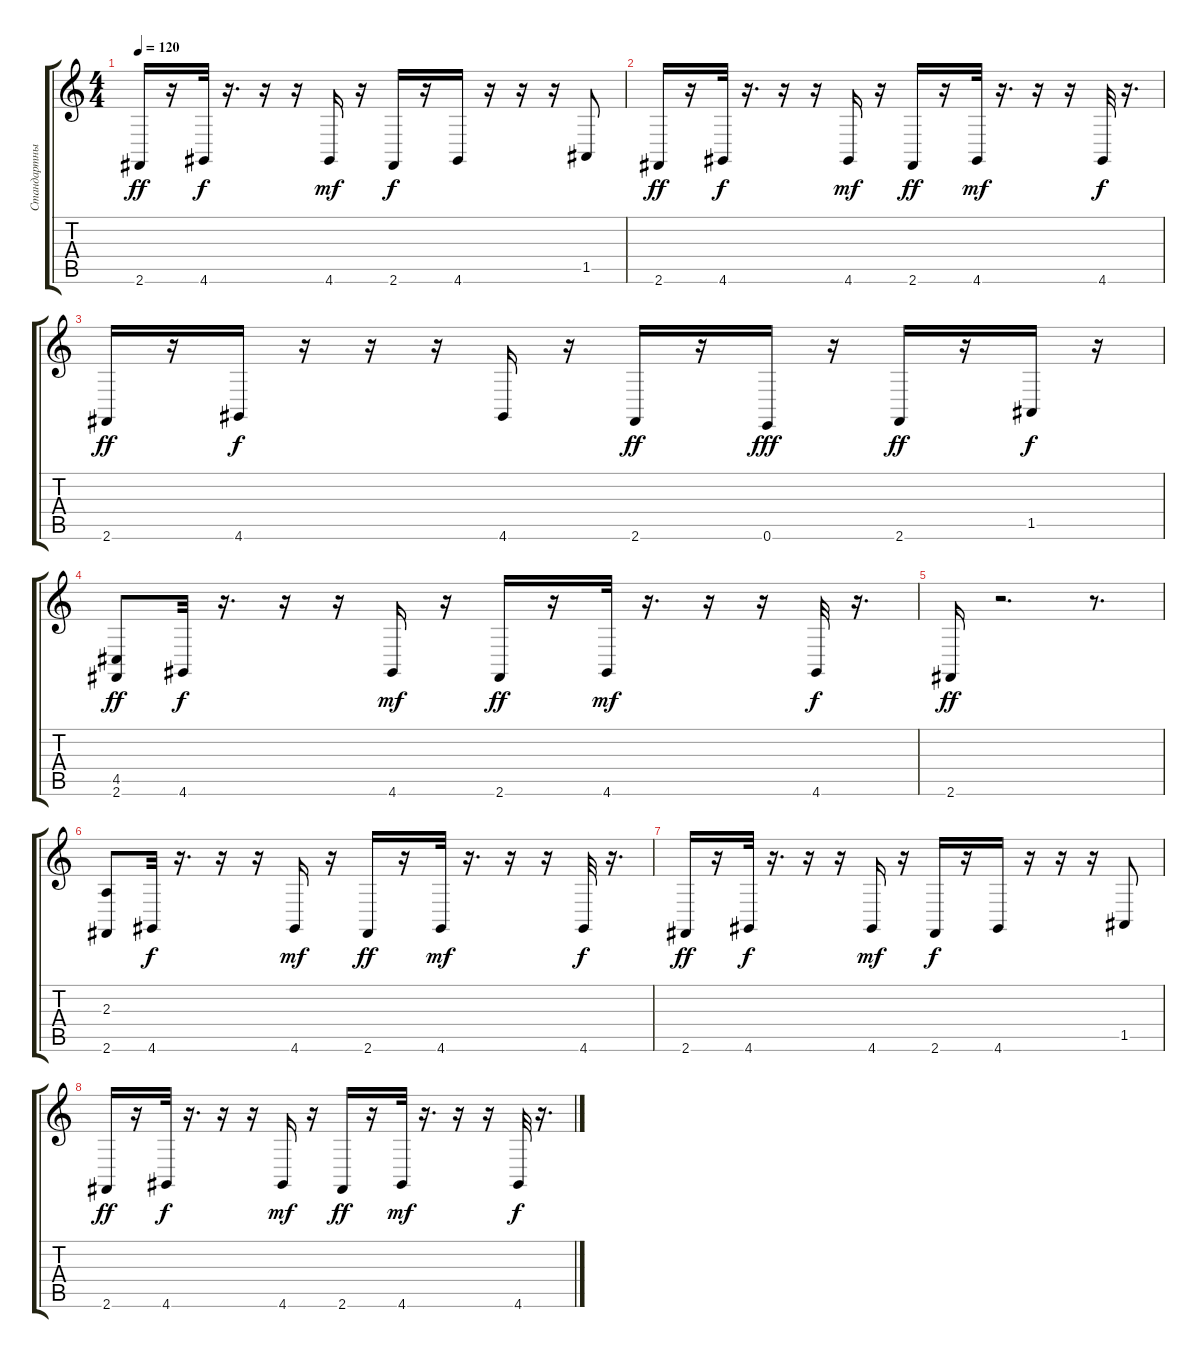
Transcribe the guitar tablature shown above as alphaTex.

\track ("Стандартный Набор" "Стандартны") {instrument synthdrum bank 20}
\staff {score tabs}
\tuning (E4 B3 G3 D3 A2 E2) {hide}
\ts (4 4)
\tempo 120
\clef g2
\ks c
2.6.16{dy ff} r.16 4.6.32{dy f} r.16{d} r.16 r.16 4.6.16{dy mf} r.16 2.6.16{dy f} r.16 4.6.16 r.16 r.16 r.16 1.5.8 |
2.6.16{dy ff} r.16 4.6.32{dy f} r.16{d} r.16 r.16 4.6.16{dy mf} r.16 2.6.16{dy ff} r.16 4.6.32{dy mf} r.16{d} r.16 r.16 4.6.32{dy f} r.16{d} |
2.6.16{dy ff} r.16 4.6.16{dy f} r.16 r.16 r.16 4.6.16 r.16 2.6.16{dy ff} r.16 0.6.16{dy fff} r.16 2.6.16{dy ff} r.16 1.5.16{dy f} r.16 |
(4.5 2.6).8{dy ff} 4.6.32{dy f} r.16{d} r.16 r.16 4.6.16{dy mf} r.16 2.6.16{dy ff} r.16 4.6.32{dy mf} r.16{d} r.16 r.16 4.6.32{dy f} r.16{d} |
2.6.16{dy ff} r.2{d} r.8{d} |
(2.3 2.6).8 4.6.32{dy f} r.16{d} r.16 r.16 4.6.16{dy mf} r.16 2.6.16{dy ff} r.16 4.6.32{dy mf} r.16{d} r.16 r.16 4.6.32{dy f} r.16{d} |
2.6.16{dy ff} r.16 4.6.32{dy f} r.16{d} r.16 r.16 4.6.16{dy mf} r.16 2.6.16{dy f} r.16 4.6.16 r.16 r.16 r.16 1.5.8 |
2.6.16{dy ff} r.16 4.6.32{dy f} r.16{d} r.16 r.16 4.6.16{dy mf} r.16 2.6.16{dy ff} r.16 4.6.32{dy mf} r.16{d} r.16 r.16 4.6.32{dy f} r.16{d}
